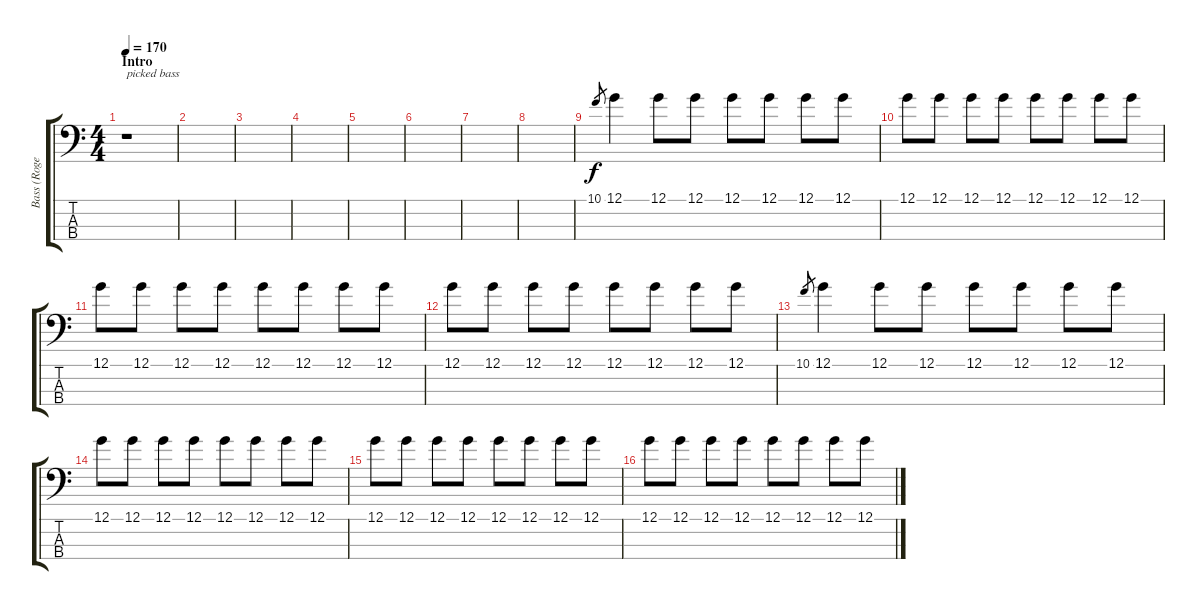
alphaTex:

\track ("Bass (Roger Glover)" "Bass (Roge") {instrument electricbassfinger}
\staff {score tabs}
\tuning (G2 D2 A1 E1) {hide}
\ts (4 4)
\section ("" "Intro")
\tempo 170
\clef f4
\ks c
r.1{txt "picked bass" dy f instrument electricbassfinger} |
|
|
|
|
|
|
|
10.1.8{gr} 12.1.4 12.1.8 12.1.8 12.1.8 12.1.8 12.1.8 12.1.8 |
12.1.8 12.1.8 12.1.8 12.1.8 12.1.8 12.1.8 12.1.8 12.1.8 |
12.1.8 12.1.8 12.1.8 12.1.8 12.1.8 12.1.8 12.1.8 12.1.8 |
12.1.8 12.1.8 12.1.8 12.1.8 12.1.8 12.1.8 12.1.8 12.1.8 |
10.1.8{gr} 12.1.4 12.1.8 12.1.8 12.1.8 12.1.8 12.1.8 12.1.8 |
12.1.8 12.1.8 12.1.8 12.1.8 12.1.8 12.1.8 12.1.8 12.1.8 |
12.1.8 12.1.8 12.1.8 12.1.8 12.1.8 12.1.8 12.1.8 12.1.8 |
12.1.8 12.1.8 12.1.8 12.1.8 12.1.8 12.1.8 12.1.8 12.1.8
